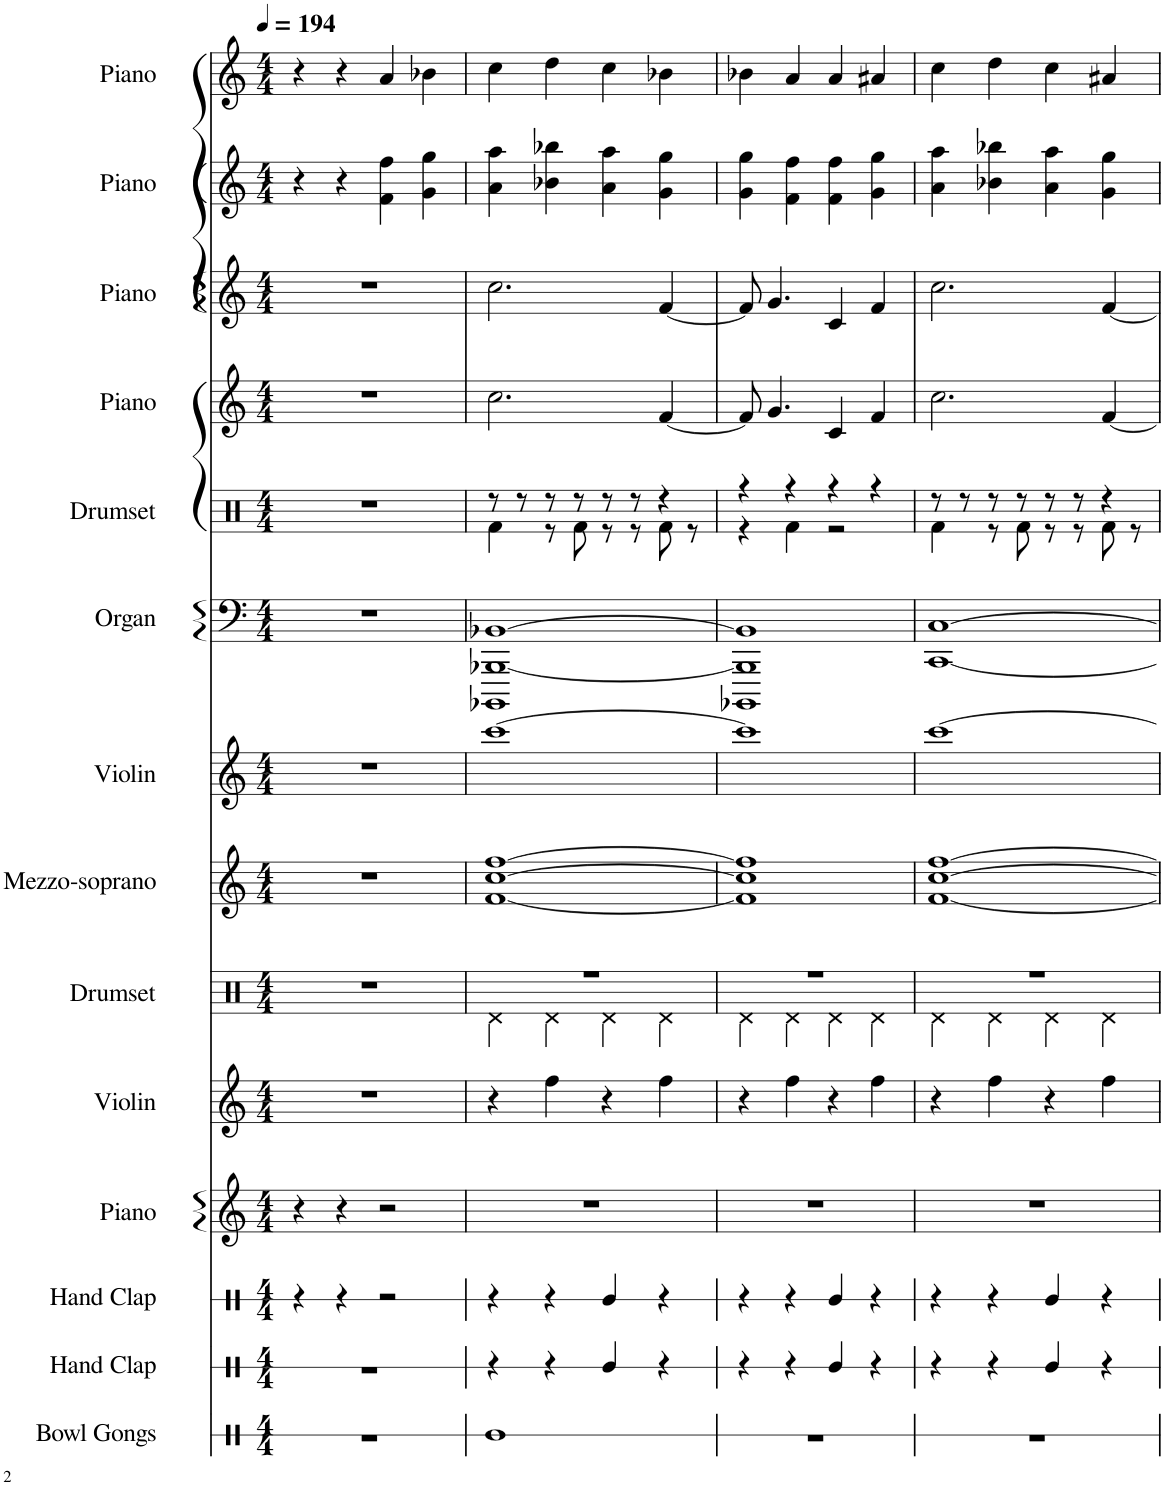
**kern	**kern	**kern	**kern	**kern	**kern	**kern	**kern	**kern	**kern	**kern	**kern	**kern	**kern
*part14	*part13	*part12	*part11	*part10	*part9	*part8	*part7	*part6	*part5	*part4	*part3	*part2	*part1
*staff14	*staff13	*staff12	*staff11	*staff10	*staff9	*staff8	*staff7	*staff6	*staff5	*staff4	*staff3	*staff2	*staff1
*I"Bowl Gongs	*I"Hand Clap	*I"Hand Clap	*I"Piano	*I"Violin	*I"Drumset	*I"Mezzo-soprano	*I"Violin	*I"Organ	*I"Drumset	*I"Piano	*I"Piano	*I"Piano	*I"Piano
*I'Bw. Go.	*I'Hd. Clp.	*I'Hd. Clp.	*I'Pno.	*I'Vln.	*I'Drs.	*I'Mzs.	*I'Vln.	*I'Org.	*I'Drs.	*I'Pno.	*I'Pno.	*I'Pno.	*I'Pno.
*stria1	*stria1	*stria1	*	*	*	*	*	*	*	*	*	*	*
*clefX	*clefX	*clefX	*clefG2	*clefG2	*clefX	*clefG2	*clefG2	*clefF4	*clefX	*clefG2	*clefG2	*clefG2	*clefG2
*k[]	*k[]	*k[]	*k[]	*k[]	*k[]	*k[]	*k[]	*k[]	*k[]	*k[]	*k[]	*k[]	*k[]
*M4/4	*M4/4	*M4/4	*M4/4	*M4/4	*M4/4	*M4/4	*M4/4	*M4/4	*M4/4	*M4/4	*M4/4	*M4/4	*M4/4
*MM194	*MM194	*MM194	*MM194	*MM194	*MM194	*MM194	*MM194	*MM194	*MM194	*MM194	*MM194	*MM194	*MM194
=1	=1	=1	=1	=1	=1	=1	=1	=1	=1	=1	=1	=1	=1
1r	1r	4r	4r	1r	1r	1r	1r	1r	1r	1r	1r	4r	4r
.	.	4r	4r	.	.	.	.	.	.	.	.	4r	4r
.	.	2r	2r	.	.	.	.	.	.	.	.	4f\ 4ff\	4a/
.	.	.	.	.	.	.	.	.	.	.	.	4g\ 4gg\	4b-X\
=2	=2	=2	=2	=2	=2	=2	=2	=2	=2	=2	=2	=2	=2
*	*	*	*	*	*^	*	*	*	*^	*	*	*	*
1Re	4r	4r	1r	4r	1r	4Rd\	[1f [1cc [1ff	[1ccc	1BBBB-X [1BBB-X [1BB-X	8r	4Rf\	2.cc\	2.cc\	4a\ 4aa\	4cc\
.	.	.	.	.	.	.	.	.	.	8r	.	.	.	.	.
.	4r	4r	.	4ff\	.	4Rd\	.	.	.	8r	8r	.	.	4b-X\ 4bb-X\	4dd\
.	.	.	.	.	.	.	.	.	.	8r	8Rf\	.	.	.	.
.	4Re/	4Re/	.	4r	.	4Rd\	.	.	.	8r	8r	.	.	4a\ 4aa\	4cc\
.	.	.	.	.	.	.	.	.	.	8r	8r	.	.	.	.
.	4r	4r	.	4ff\	.	4Rd\	.	.	.	4r	8Rf\	[4f/	[4f/	4g\ 4gg\	4b-X\
.	.	.	.	.	.	.	.	.	.	.	8r	.	.	.	.
=3	=3	=3	=3	=3	=3	=3	=3	=3	=3	=3	=3	=3	=3	=3	=3
1r	4r	4r	1r	4r	1r	4Rd\	1f] 1cc] 1ff]	1ccc]	1BBBB-X 1BBB-] 1BB-]	4r	4r	8f/]	8f/]	4g\ 4gg\	4b-X\
.	.	.	.	.	.	.	.	.	.	.	.	4.g/	4.g/	.	.
.	4r	4r	.	4ff\	.	4Rd\	.	.	.	4r	4Rf\	.	.	4f\ 4ff\	4a/
.	4Re/	4Re/	.	4r	.	4Rd\	.	.	.	4r	2r	4c/	4c/	4f\ 4ff\	4a/
.	4r	4r	.	4ff\	.	4Rd\	.	.	.	4r	.	4f/	4f/	4g\ 4gg\	4a#X/
=4	=4	=4	=4	=4	=4	=4	=4	=4	=4	=4	=4	=4	=4	=4	=4
1r	4r	4r	1r	4r	1r	4Rd\	[1f [1cc [1ff	[1ccc	[1CC [1C	8r	4Rf\	2.cc\	2.cc\	4a\ 4aa\	4cc\
.	.	.	.	.	.	.	.	.	.	8r	.	.	.	.	.
.	4r	4r	.	4ff\	.	4Rd\	.	.	.	8r	8r	.	.	4b-X\ 4bb-X\	4dd\
.	.	.	.	.	.	.	.	.	.	8r	8Rf\	.	.	.	.
.	4Re/	4Re/	.	4r	.	4Rd\	.	.	.	8r	8r	.	.	4a\ 4aa\	4cc\
.	.	.	.	.	.	.	.	.	.	8r	8r	.	.	.	.
.	4r	4r	.	4ff\	.	4Rd\	.	.	.	4r	8Rf\	[4f/	[4f/	4g\ 4gg\	4a#X/
.	.	.	.	.	.	.	.	.	.	.	8r	.	.	.	.
*	*	*	*	*	*v	*v	*	*	*	*v	*v	*	*	*	*
=	=	=	=	=	=	=	=	=	=	=	=	=	=
*-	*-	*-	*-	*-	*-	*-	*-	*-	*-	*-	*-	*-	*-
